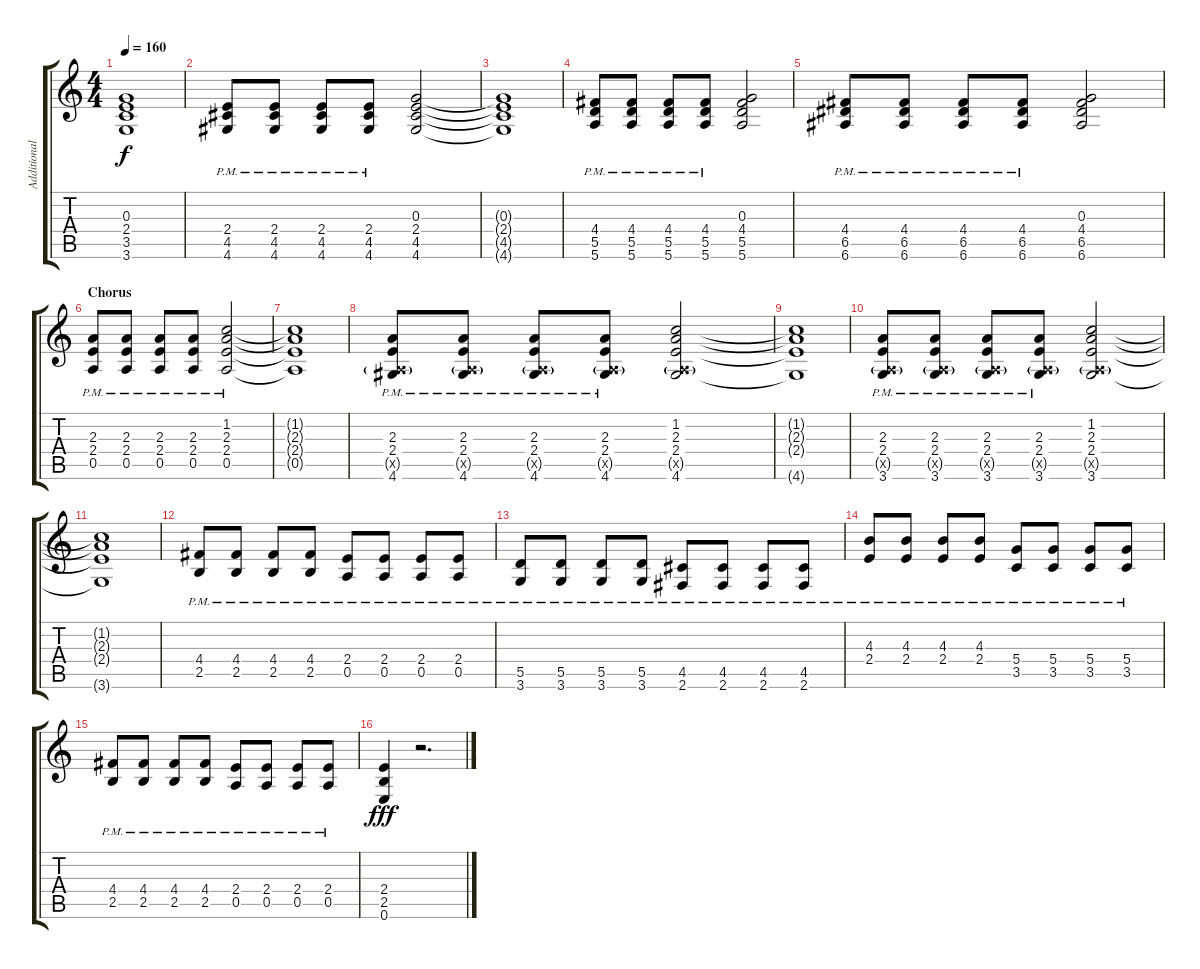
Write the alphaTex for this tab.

\track ("Additional Distorted Guitar (C)" "Additional") {instrument distortionguitar}
\staff {score tabs}
\tuning (E4 B3 G3 D3 A2 E2) {hide}
\ts (4 4)
\tempo 160
\clef g2
\ks c
(0.3{t} 2.4{t} 3.5{t} 3.6{t}).1{dy f} |
(2.4{pm} 4.5{pm} 4.6{pm}).8 (2.4{pm} 4.5{pm} 4.6{pm}).8 (2.4{pm} 4.5{pm} 4.6{pm}).8 (2.4{pm} 4.5{pm} 4.6{pm}).8 (0.3 2.4 4.5 4.6).2 |
(0.3{t} 2.4{t} 4.5{t} 4.6{t}).1 |
(4.4{pm} 5.5{pm} 5.6{pm}).8 (4.4{pm} 5.5{pm} 5.6{pm}).8 (4.4{pm} 5.5{pm} 5.6{pm}).8 (4.4{pm} 5.5{pm} 5.6{pm}).8 (0.3 4.4 5.5 5.6).2 |
(4.4{pm} 6.5{pm} 6.6{pm}).8 (4.4{pm} 6.5{pm} 6.6{pm}).8 (4.4{pm} 6.5{pm} 6.6{pm}).8 (4.4{pm} 6.5{pm} 6.6{pm}).8 (0.3 4.4 6.5 6.6).2 |
\section ("" "Chorus")
(2.3{pm} 2.4{pm} 0.5{pm}).8 (2.3{pm} 2.4{pm} 0.5{pm}).8 (2.3{pm} 2.4{pm} 0.5{pm}).8 (2.3{pm} 2.4{pm} 0.5{pm}).8 (1.2 2.3 2.4 0.5{pm}).2 |
(1.2{t} 2.3{t} 2.4{t} 0.5{t}).1 |
(2.3{pm} 2.4{pm} 0.5{g x} 4.6{pm}).8 (2.3{pm} 2.4{pm} 0.5{g x} 4.6{pm}).8 (2.3{pm} 2.4{pm} 0.5{g x} 4.6{pm}).8 (2.3{pm} 2.4{pm} 0.5{g x} 4.6{pm}).8 (1.2 2.3 2.4 0.5{g x} 4.6).2 |
(1.2{t} 2.3{t} 2.4{t} 4.6{t}).1 |
(2.3{pm} 2.4{pm} 0.5{g x} 3.6{pm}).8 (2.3{pm} 2.4{pm} 0.5{g x} 3.6{pm}).8 (2.3{pm} 2.4{pm} 0.5{g x} 3.6{pm}).8 (2.3{pm} 2.4{pm} 0.5{g x} 3.6{pm}).8 (1.2 2.3 2.4 0.5{g x} 3.6).2 |
(1.2{t} 2.3{t} 2.4{t} 3.6{t}).1 |
(4.4{pm} 2.5{pm}).8 (4.4{pm} 2.5{pm}).8 (4.4{pm} 2.5{pm}).8 (4.4{pm} 2.5{pm}).8 (2.4{pm} 0.5{pm}).8 (2.4{pm} 0.5{pm}).8 (2.4{pm} 0.5{pm}).8 (2.4{pm} 0.5{pm}).8 |
(5.5{pm} 3.6{pm}).8 (5.5{pm} 3.6{pm}).8 (5.5{pm} 3.6{pm}).8 (5.5{pm} 3.6{pm}).8 (4.5{pm} 2.6{pm}).8 (4.5{pm} 2.6{pm}).8 (4.5{pm} 2.6{pm}).8 (4.5{pm} 2.6{pm}).8 |
(4.3{pm} 2.4{pm}).8 (4.3{pm} 2.4{pm}).8 (4.3{pm} 2.4{pm}).8 (4.3{pm} 2.4{pm}).8 (5.4{pm} 3.5{pm}).8 (5.4{pm} 3.5{pm}).8 (5.4{pm} 3.5{pm}).8 (5.4{pm} 3.5{pm}).8 |
(4.4{pm} 2.5{pm}).8 (4.4{pm} 2.5{pm}).8 (4.4{pm} 2.5{pm}).8 (4.4{pm} 2.5{pm}).8 (2.4{pm} 0.5{pm}).8 (2.4{pm} 0.5{pm}).8 (2.4{pm} 0.5{pm}).8 (2.4{pm} 0.5{pm}).8 |
(2.4 2.5 0.6).4{dy fff} r.2{d}
